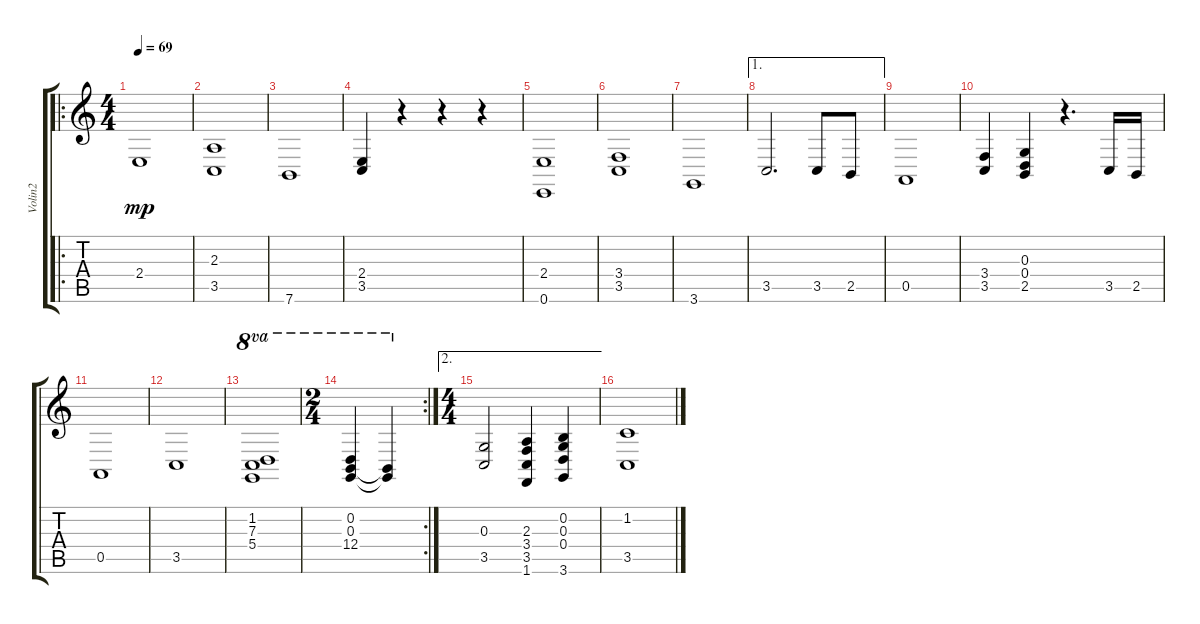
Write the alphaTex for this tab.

\track ("Volin2" "Volin2") {instrument stringensemble2}
\staff {score tabs}
\tuning (E4 B3 G3 D3 A2 E2) {hide}
\ro
\ts (4 4)
\tempo 69
\clef g2
\ks c
2.4.1{dy mp} |
(2.3 3.5).1 |
7.6.1 |
(2.4 3.5).4 r.4 r.4 r.4 |
(2.4 0.6).1 |
(3.4 3.5).1 |
3.6.1 |
\ae 1
3.5.2{d} 3.5.8 2.5.8 |
0.5.1 |
(3.4 3.5).4 (0.3 0.4 2.5).4 r.4{d} 3.5.16 2.5.16 |
0.5.1 |
3.5.1 |
(1.2 7.3 5.4).1{ot 8va} |
\rc 2
\ts (2 4)
(0.2 0.3 12.4).4{ot 8va} (0.2{t} 0.3{t}).4{ot 8va} |
\ae 2
\ts (4 4)
(0.3 3.5).2 (2.3 3.4 3.5 1.6).4 (0.2 0.3 0.4 3.6).4 |
(1.2 3.5).1
